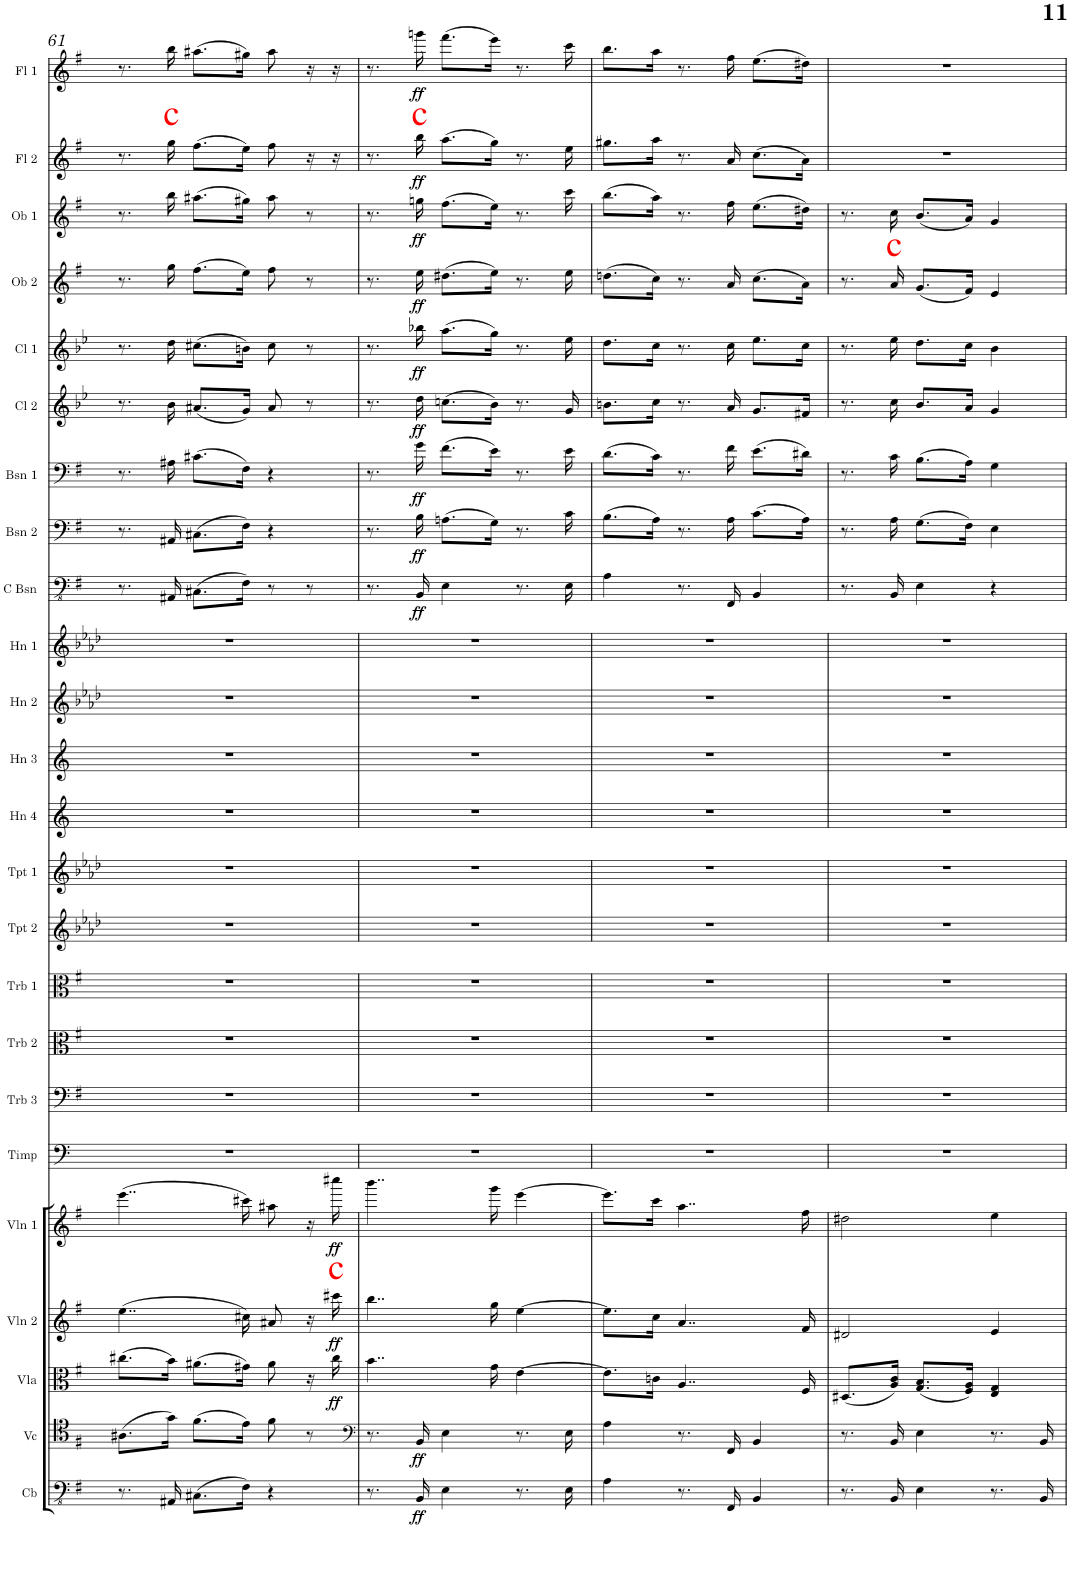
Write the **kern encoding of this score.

**kern	**dynam	**kern	**dynam	**kern	**dynam	**kern	**dynam	**kern	**text	**dynam	**kern	**kern	**kern	**kern	**kern	**kern	**kern	**kern	**kern	**kern	**kern	**dynam	**kern	**dynam	**kern	**dynam	**kern	**dynam	**kern	**dynam	**kern	**dynam	**kern	**text	**dynam	**kern	**dynam	**kern	**text	**dynam
*part24	*part24	*part23	*part23	*part22	*part22	*part21	*part21	*part20	*part20	*part20	*part19	*part18	*part17	*part16	*part15	*part14	*part13	*part12	*part11	*part10	*part9	*part9	*part8	*part8	*part7	*part7	*part6	*part6	*part5	*part5	*part4	*part4	*part3	*part3	*part3	*part2	*part2	*part1	*part1	*part1
*staff24	*staff24	*staff23	*staff23	*staff22	*staff22	*staff21	*staff21	*staff20	*staff20	*staff20	*staff19	*staff18	*staff17	*staff16	*staff15	*staff14	*staff13	*staff12	*staff11	*staff10	*staff9	*staff9	*staff8	*staff8	*staff7	*staff7	*staff6	*staff6	*staff5	*staff5	*staff4	*staff4	*staff3	*staff3	*staff3	*staff2	*staff2	*staff1	*staff1	*staff1
*I"Contrabass	*	*I"Violoncello	*	*I"Viola	*	*I"Violin 2	*	*I"Violin 1	*	*	*I"Timpani	*I"Trombone 3	*I"Trombone 2	*I"Trombone 1	*I"E Trumpet 2	*I"E Trumpet 1	*I"C Horn 4	*I"C Horn 3	*I"E Horn 2	*I"E Horn 1	*I"Contrabassoon	*	*I"Bassoon 2	*	*I"Bassoon 1	*	*I"A Clarinet 2	*	*I"A Clarinet 1	*	*I"Oboe 2	*	*I"Oboe 1	*	*	*I"Flute 2	*	*I"Flute 1	*	*
*I'Cb	*	*I'Vc	*	*I'Vla	*	*I'Vln 2	*	*I'Vln 1	*	*	*I'Timp	*I'Trb 3	*I'Trb 2	*I'Trb 1	*I'Tpt 2	*I'Tpt 1	*I'Hn 4	*I'Hn 3	*I'Hn 2	*I'Hn 1	*I'C Bsn	*	*I'Bsn 2	*	*I'Bsn 1	*	*I'Cl 2	*	*I'Cl 1	*	*I'Ob 2	*	*I'Ob 1	*	*	*I'Fl 2	*	*I'Fl 1	*	*
!!LO:PB:g=z
*clefFv4	*	*clefC4	*	*clefC3	*	*clefG2	*	*clefG2	*	*	*clefF4	*clefF4	*clefC3	*clefC3	*clefG2	*clefG2	*clefG2	*clefG2	*clefG2	*clefG2	*clefFv4	*	*clefF4	*	*clefF4	*	*clefG2	*	*clefG2	*	*clefG2	*	*clefG2	*	*	*clefG2	*	*clefG2	*	*
*Trd7c12	*	*	*	*	*	*	*	*	*	*	*	*	*	*	*Trd-2c-4	*Trd-2c-4	*Trd7c12	*Trd7c12	*Trd5c8	*Trd5c8	*	*	*	*	*	*	*Trd2c3	*	*Trd2c3	*	*	*	*	*	*	*	*	*	*	*
*k[f#]	*	*k[f#]	*	*k[f#]	*	*k[f#]	*	*k[f#]	*	*	*k[]	*k[f#]	*k[f#]	*k[f#]	*k[b-e-a-d-]	*k[b-e-a-d-]	*k[]	*k[]	*k[b-e-a-d-]	*k[b-e-a-d-]	*k[f#]	*	*k[f#]	*	*k[f#]	*	*k[b-e-]	*	*k[b-e-]	*	*k[f#]	*	*k[f#]	*	*	*k[f#]	*	*k[f#]	*	*
*M3/4	*	*M3/4	*	*M3/4	*	*M3/4	*	*M3/4	*	*	*M3/4	*M3/4	*M3/4	*M3/4	*M3/4	*M3/4	*M3/4	*M3/4	*M3/4	*M3/4	*M3/4	*	*M3/4	*	*M3/4	*	*M3/4	*	*M3/4	*	*M3/4	*	*M3/4	*	*	*M3/4	*	*M3/4	*	*
=61	=61	=61	=61	=61	=61	=61	=61	=61	=61	=61	=61	=61	=61	=61	=61	=61	=61	=61	=61	=61	=61	=61	=61	=61	=61	=61	=61	=61	=61	=61	=61	=61	=61	=61	=61	=61	=61	=61	=61	=61
8.r	.	(8.A#X\L	.	(8.cc#X\L	.	(4..ee\	.	(4..eee\	.	.	2.r	2.r	2.r	2.r	2.r	2.r	2.r	2.r	2.r	2.r	8.r	.	8.r	.	8.r	.	8.r	.	8.r	.	8.r	.	8.r	.	.	8.r	.	8.r	.	.
!	!	!	!	!	!	!	!	!	!	!	!	!	!	!	!	!	!	!	!	!	!	!	!	!	!	!	!	!	!	!	!	!	!	!	!	!	!	!	!LO:LY:b:color=#FF0000	!
16AAA#X/	.	16g\Jk)	.	16b\Jk)	.	.	.	.	.	.	.	.	.	.	.	.	.	.	.	.	16AAA#X/	.	16AA#X/	.	16A#X\	.	16b-\	.	16dd\	.	16gg\	.	16bb\	.	.	16gg\	.	16bb\	c	.
(8.CC#X\L	.	(8.f#\L	.	(8.a#X\L	.	.	.	.	.	.	.	.	.	.	.	.	.	.	.	.	(8.CC#X\L	.	(8.C#X\L	.	(8.c#X\L	.	(8.a#X/L	.	(8.cc#X\L	.	(8.ff#\L	.	(8.aa#X\L	.	.	(8.ff#\L	.	(8.aa#X\L	.	.
16FF#\Jk)	.	16e\Jk)	.	16g#X\Jk)	.	16cc#X\)	.	16ccc#X\)	.	.	.	.	.	.	.	.	.	.	.	.	16FF#\Jk)	.	16F#\Jk)	.	16F#\Jk)	.	16g/Jk)	.	16bn\Jk)	.	16ee\Jk)	.	16gg#X\Jk)	.	.	16ee\Jk)	.	16gg#X\Jk)	.	.
4r	.	8f#\	.	8a#\	.	8a#X/	.	8aa#X\	.	.	.	.	.	.	.	.	.	.	.	.	8r	.	4r	.	4r	.	8a#/	.	8cc#\	.	8ff#\	.	8aa#\	.	.	8ff#\	.	8aa#\	.	.
.	.	8r	.	16r	.	16r	.	16r	.	.	.	.	.	.	.	.	.	.	.	.	8r	.	.	.	.	.	8r	.	8r	.	8r	.	8r	.	.	16r	.	16r	.	.
!	!	!	!	!	!LO:DY:b	!	!LO:DY:b	!	!LO:LY:b:color=#FF0000	!LO:DY:b	!	!	!	!	!	!	!	!	!	!	!	!	!	!	!	!	!	!	!	!	!	!	!	!	!	!	!	!	!	!
.	.	.	.	16cc#\	ff	16ccc#X\	ff	16cccc#X\	c	ff	.	.	.	.	.	.	.	.	.	.	.	.	.	.	.	.	.	.	.	.	.	.	.	.	.	16r	.	16r	.	.
=62	=62	=62	=62	=62	=62	=62	=62	=62	=62	=62	=62	=62	=62	=62	=62	=62	=62	=62	=62	=62	=62	=62	=62	=62	=62	=62	=62	=62	=62	=62	=62	=62	=62	=62	=62	=62	=62	=62	=62	=62
*	*	*clefF4	*	*	*	*	*	*	*	*	*	*	*	*	*	*	*	*	*	*	*	*	*	*	*	*	*	*	*	*	*	*	*	*	*	*	*	*	*	*
8.r	.	8.r	.	4..b\	.	4..bb\	.	4..bbb\	.	.	2.r	2.r	2.r	2.r	2.r	2.r	2.r	2.r	2.r	2.r	8.r	.	8.r	.	8.r	.	8.r	.	8.r	.	8.r	.	8.r	.	.	8.r	.	8.r	.	.
!	!LO:DY:b	!	!LO:DY:b	!	!	!	!	!	!	!	!	!	!	!	!	!	!	!	!	!	!	!LO:DY:b	!	!LO:DY:b	!	!LO:DY:b	!	!LO:DY:b	!	!LO:DY:b	!	!LO:DY:b	!	!	!LO:DY:b	!	!LO:DY:b	!	!LO:LY:b:color=#FF0000	!LO:DY:b
16BBB/	ff	16BB/	ff	.	.	.	.	.	.	.	.	.	.	.	.	.	.	.	.	.	16BBB/	ff	16B\	ff	16g\	ff	16dd\	ff	16bb-X\	ff	16ee\	ff	16ggn\	.	ff	16bb\	ff	16gggn\	c	ff
4EE\	.	4E\	.	.	.	.	.	.	.	.	.	.	.	.	.	.	.	.	.	.	4EE\	.	(8.An\L	.	(8.f#\L	.	(8.ccn\L	.	(8.aa\L	.	(8.dd#X\L	.	(8.ff#\L	.	.	(8.aa\L	.	(8.fff#\L	.	.
.	.	.	.	16g\	.	16gg\	.	16ggg\	.	.	.	.	.	.	.	.	.	.	.	.	.	.	16G\Jk)	.	16e\Jk)	.	16b-\Jk)	.	16gg\Jk)	.	16ee\Jk)	.	16ee\Jk)	.	.	16gg\Jk)	.	16eee\Jk)	.	.
8.r	.	8.r	.	[4e\	.	[4ee\	.	[4eee\	.	.	.	.	.	.	.	.	.	.	.	.	8.r	.	8.r	.	8.r	.	8.r	.	8.r	.	8.r	.	8.r	.	.	8.r	.	8.r	.	.
16EE\	.	16E\	.	.	.	.	.	.	.	.	.	.	.	.	.	.	.	.	.	.	16EE\	.	16c\	.	16e\	.	16g/	.	16ee-\	.	16ee\	.	16ccc\	.	.	16ee\	.	16ccc\	.	.
=63	=63	=63	=63	=63	=63	=63	=63	=63	=63	=63	=63	=63	=63	=63	=63	=63	=63	=63	=63	=63	=63	=63	=63	=63	=63	=63	=63	=63	=63	=63	=63	=63	=63	=63	=63	=63	=63	=63	=63	=63
4AA\	.	4A\	.	8.e\L]	.	8.ee\L]	.	8.eee\L]	.	.	2.r	2.r	2.r	2.r	2.r	2.r	2.r	2.r	2.r	2.r	4AA\	.	(8.B\L	.	(8.d\L	.	8.bn\L	.	8.dd\L	.	(8.ddn\L	.	(8.bb\L	.	.	8.gg#X\L	.	8.bb\L	.	.
.	.	.	.	16cn\Jk	.	16cc\Jk	.	16ccc\Jk	.	.	.	.	.	.	.	.	.	.	.	.	.	.	16A\Jk)	.	16c\Jk)	.	16cc\Jk	.	16cc\Jk	.	16cc\Jk)	.	16aa\Jk)	.	.	16aa\Jk	.	16aa\Jk	.	.
8.r	.	8.r	.	4..A/	.	4..a/	.	4..aa\	.	.	.	.	.	.	.	.	.	.	.	.	8.r	.	8.r	.	8.r	.	8.r	.	8.r	.	8.r	.	8.r	.	.	8.r	.	8.r	.	.
16FFF#/	.	16FF#/	.	.	.	.	.	.	.	.	.	.	.	.	.	.	.	.	.	.	16FFF#/	.	16A\	.	16f#\	.	16a/	.	16cc\	.	16a/	.	16ff#\	.	.	16a/	.	16ff#\	.	.
4BBB/	.	4BB/	.	.	.	.	.	.	.	.	.	.	.	.	.	.	.	.	.	.	4BBB/	.	(8.c\L	.	(8.e\L	.	8.g/L	.	8.ee-\L	.	(8.cc\L	.	(8.ee\L	.	.	(8.cc\L	.	(8.ee\L	.	.
.	.	.	.	16F#/	.	16f#/	.	16ff#\	.	.	.	.	.	.	.	.	.	.	.	.	.	.	16A\Jk)	.	16d#X\Jk)	.	16f#X/Jk	.	16cc\Jk	.	16a\Jk)	.	16dd#X\Jk)	.	.	16a\Jk)	.	16dd#X\Jk)	.	.
=64	=64	=64	=64	=64	=64	=64	=64	=64	=64	=64	=64	=64	=64	=64	=64	=64	=64	=64	=64	=64	=64	=64	=64	=64	=64	=64	=64	=64	=64	=64	=64	=64	=64	=64	=64	=64	=64	=64	=64	=64
8.r	.	8.r	.	(8.D#X/L	.	2d#X/	.	2dd#X\	.	.	2.r	2.r	2.r	2.r	2.r	2.r	2.r	2.r	2.r	2.r	8.r	.	8.r	.	8.r	.	8.r	.	8.r	.	8.r	.	8.r	.	.	2.r	.	2.r	.	.
!	!	!	!	!	!	!	!	!	!	!	!	!	!	!	!	!	!	!	!	!	!	!	!	!	!	!	!	!	!	!	!	!	!	!LO:LY:b:color=#FF0000	!	!	!	!	!	!
16BBB/	.	16BB/	.	16A/ 16c/Jk)	.	.	.	.	.	.	.	.	.	.	.	.	.	.	.	.	16BBB/	.	16A\	.	16c\	.	16cc\	.	16ee-\	.	16a/	.	16cc\	c	.	.	.	.	.	.
4EE\	.	4E\	.	(8.G/ 8.B/L	.	.	.	.	.	.	.	.	.	.	.	.	.	.	.	.	4EE\	.	(8.G\L	.	(8.B\L	.	8.b-/L	.	8.dd\L	.	(8.g/L	.	(8.b/L	.	.	.	.	.	.	.
.	.	.	.	16F#/ 16A/Jk)	.	.	.	.	.	.	.	.	.	.	.	.	.	.	.	.	.	.	16F#\Jk)	.	16A\Jk)	.	16a/Jk	.	16cc\Jk	.	16f#/Jk)	.	16a/Jk)	.	.	.	.	.	.	.
8.r	.	8.r	.	4E/ 4G/	.	4e/	.	4ee\	.	.	.	.	.	.	.	.	.	.	.	.	4r	.	4E\	.	4G\	.	4g/	.	4b-\	.	4e/	.	4g/	.	.	.	.	.	.	.
16BBB/	.	16BB/	.	.	.	.	.	.	.	.	.	.	.	.	.	.	.	.	.	.	.	.	.	.	.	.	.	.	.	.	.	.	.	.	.	.	.	.	.	.
=	=	=	=	=	=	=	=	=	=	=	=	=	=	=	=	=	=	=	=	=	=	=	=	=	=	=	=	=	=	=	=	=	=	=	=	=	=	=	=	=
*-	*-	*-	*-	*-	*-	*-	*-	*-	*-	*-	*-	*-	*-	*-	*-	*-	*-	*-	*-	*-	*-	*-	*-	*-	*-	*-	*-	*-	*-	*-	*-	*-	*-	*-	*-	*-	*-	*-	*-	*-
